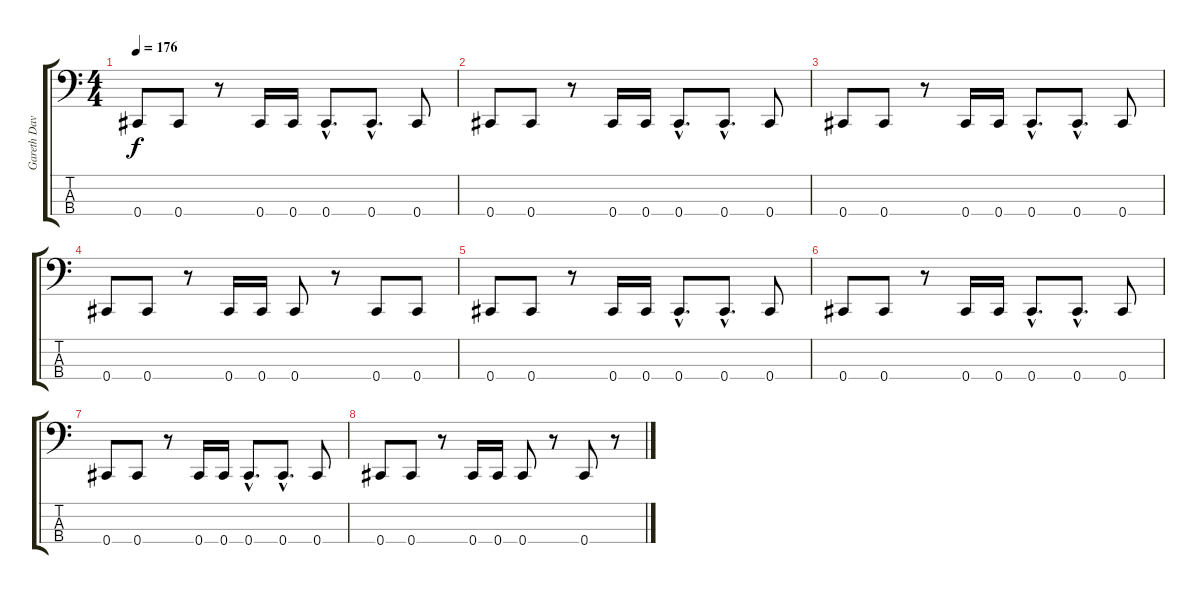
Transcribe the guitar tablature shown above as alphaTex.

\track ("Gareth Davies (bass)" "Gareth Dav") {instrument electricbassfinger}
\staff {score tabs}
\tuning (Gb2 Db2 Ab1 Db1) {hide}
\ts (4 4)
\tempo 176
\clef f4
\ks c
0.4.8{dy f} 0.4.8 r.8 0.4.16 0.4.16 0.4{hac}.8{d} 0.4{hac}.8{d} 0.4.8 |
0.4.8 0.4.8 r.8 0.4.16 0.4.16 0.4{hac}.8{d} 0.4{hac}.8{d} 0.4.8 |
0.4.8 0.4.8 r.8 0.4.16 0.4.16 0.4{hac}.8{d} 0.4{hac}.8{d} 0.4.8 |
0.4.8 0.4.8 r.8 0.4.16 0.4.16 0.4.8 r.8 0.4.8 0.4.8 |
0.4.8 0.4.8 r.8 0.4.16 0.4.16 0.4{hac}.8{d} 0.4{hac}.8{d} 0.4.8 |
0.4.8 0.4.8 r.8 0.4.16 0.4.16 0.4{hac}.8{d} 0.4{hac}.8{d} 0.4.8 |
0.4.8 0.4.8 r.8 0.4.16 0.4.16 0.4{hac}.8{d} 0.4{hac}.8{d} 0.4.8 |
0.4.8 0.4.8 r.8 0.4.16 0.4.16 0.4.8 r.8 0.4.8 r.8
